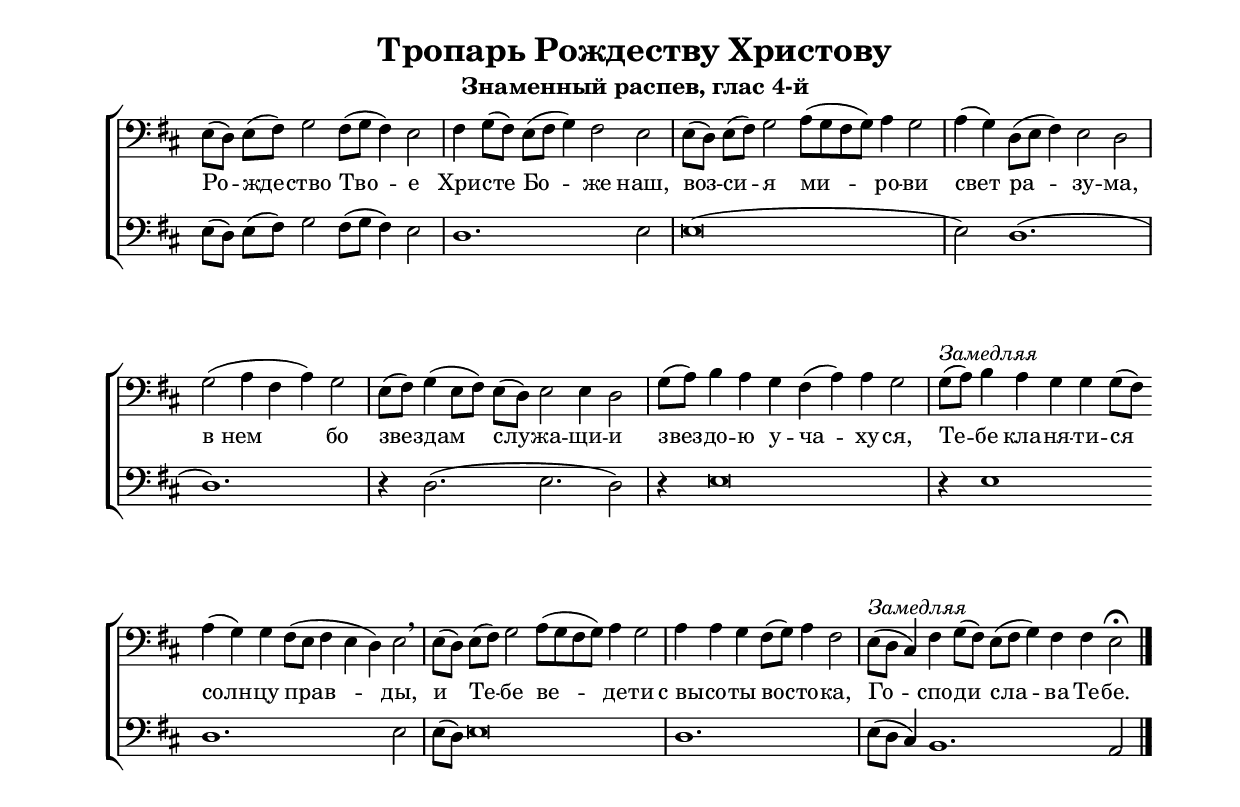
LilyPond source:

\version "2.18.2"

% закомментируйте строку ниже, чтобы получался pdf с навигацией
%#(ly:set-option 'point-and-click #f)
#(ly:set-option 'midi-extension "mid")
#(set-global-staff-size 18)

\paper {
  #(set-default-paper-size "a4")
  
  top-margin = 10
  left-margin = 20
  right-margin = 15
  bottom-margin = 160
  ragged-last-bottom = ##f
  indent = 0
}

global = {
  \key bes \major
  \numericTimeSignature
  \time 8/4
}

co = \cadenzaOn
cof = \cadenzaOff
cb = { \cadenzaOff \bar "|" }
nat = { \once \hide Accidental }

sopvoice = \relative c {
  \global
  \dynamicUp
  \autoBeamOff
  \co c8([ bes)] c[( d]) ees2 d8[( ees] d4) c2 \cb
  \co d4 ees8[( d]) c([ d] ees4) d2 c \cb
  \co c8[( bes]) c[( d]) ees2 f8[( ees d ees]) f4 ees2 \cb
  \co f4( ees) bes8[( c] d4) c2 bes \cb
  \co ees2( f4 d f) ees2 \cb
  \co c8([ d)] ees4( c8[ d]) \bar"" c([ bes)] c2 c4 bes2  \cb
  \co ees8[( f)] g4 f ees d( f) f ees2 \cb
  \co ees8([^\markup { \italic "Замедляя" } f)] g4 f4 ees ees ees8([ d)] \bar"" f4( ees) ees d8[( c] d4 c bes) c2 \breathe \cb
  \co c8[( bes)] c[( d]) ees2 \bar"" \time 9/4 f8[( ees d ees)] f4 ees2 \cb
  \co f4 f es d8[( es]) f4 d2  \cb
  \co c8[(^\markup { \italic Замедляя } bes] \nat a4) d ees8[( d]) \bar"" c[( d] ees4) d d c2\fermata \cof \bar "|."
}

lowvoice = \relative c {
  \global
  \autoBeamOff
  \co c8([ bes)] c[( d]) ees2 d8[( ees] d4) c2 \cb
  \co bes1. c2 \cb
  \co c\breve( s4 \cb
  \co c2) bes1.( \cb
  \co bes1. s4) \cb
  \co r4 bes2.( c2. bes2) \cb
  \co r4 c\breve \cb
  \co r4 c1 s4 bes1. s4 c2 \cb
  \co c8[( bes)] c\breve \cb
  \co bes1. s4  \cb
  \co c8[( bes] \nat a4) g1. f2 \cof
}


tropar = \lyricmode {
  Ро -- жде -- ство Тво -- е Хри -- сте Бо -- же наш,
  воз -- си -- я ми -- ро -- ви свет ра -- зу -- ма,
  в_нем бо звез -- дам слу -- жа -- щи -- и звез -- до -- ю у -- ча -- ху -- ся,
  Те -- бе кла -- ня -- ти -- ся солн -- цу прав -- ды, 
  и Те -- бе ве -- де -- ти с_вы -- со -- ты вос -- то -- ка, Го -- cпо -- ди сла -- ва Те -- бе.
}




\bookpart {
    \header {
    title = "Тропарь Рождеству Христову"
    subtitle = "Знаменный распев, глас 4-й"
    %composer = "А. Кастальскаго"
    % Удалить строку версии LilyPond 
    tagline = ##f
  }

  \score {
    \transpose c e  
    \new ChoirStaff
    <<
      \new Staff \with {
  
        midiInstrument = "voice oohs"
      } <<
        \new Voice = "soprano" { 
          \clef "treble_8" 
          \clef bass
          \oneVoice  \sopvoice }

      >> 
      \new Lyrics \lyricsto "soprano" { \tropar }
      
            \new Staff \with {
  
        midiInstrument = "voice oohs"
      } <<
        \new Voice = "low" { \clef bass
          \oneVoice  \lowvoice
        }
      >> 

    >>
    \layout {
      \context {
        \Staff
        % удаляем обозначение темпа из общего плана
        \remove "Time_signature_engraver"
        \remove "Bar_number_engraver"
      }
      \context {
        \Score
        \override StaffGrouper.staffgroup-staff-spacing.padding = #10
      }
    } 
  }
  
    \score {
    \transpose c e   \new ChoirStaff
    <<
      \new Staff \with {
  
        midiInstrument = "voice oohs"
      } <<
        \new Voice = "soprano" { 
          \clef "treble_8" 
          \clef bass
          \oneVoice  \sopvoice }
      >> 
      \new Lyrics \lyricsto "soprano" { \tropar }
      
            \new Staff \with {
  
        midiInstrument = "voice oohs"
      } <<
        \new Voice = "soprano" { 
          \clef "treble_8" 
          \clef bass
          \oneVoice  \lowvoice }
      >> 
    
    >>
    \midi {
      \tempo 4=90
    }
  }
}

